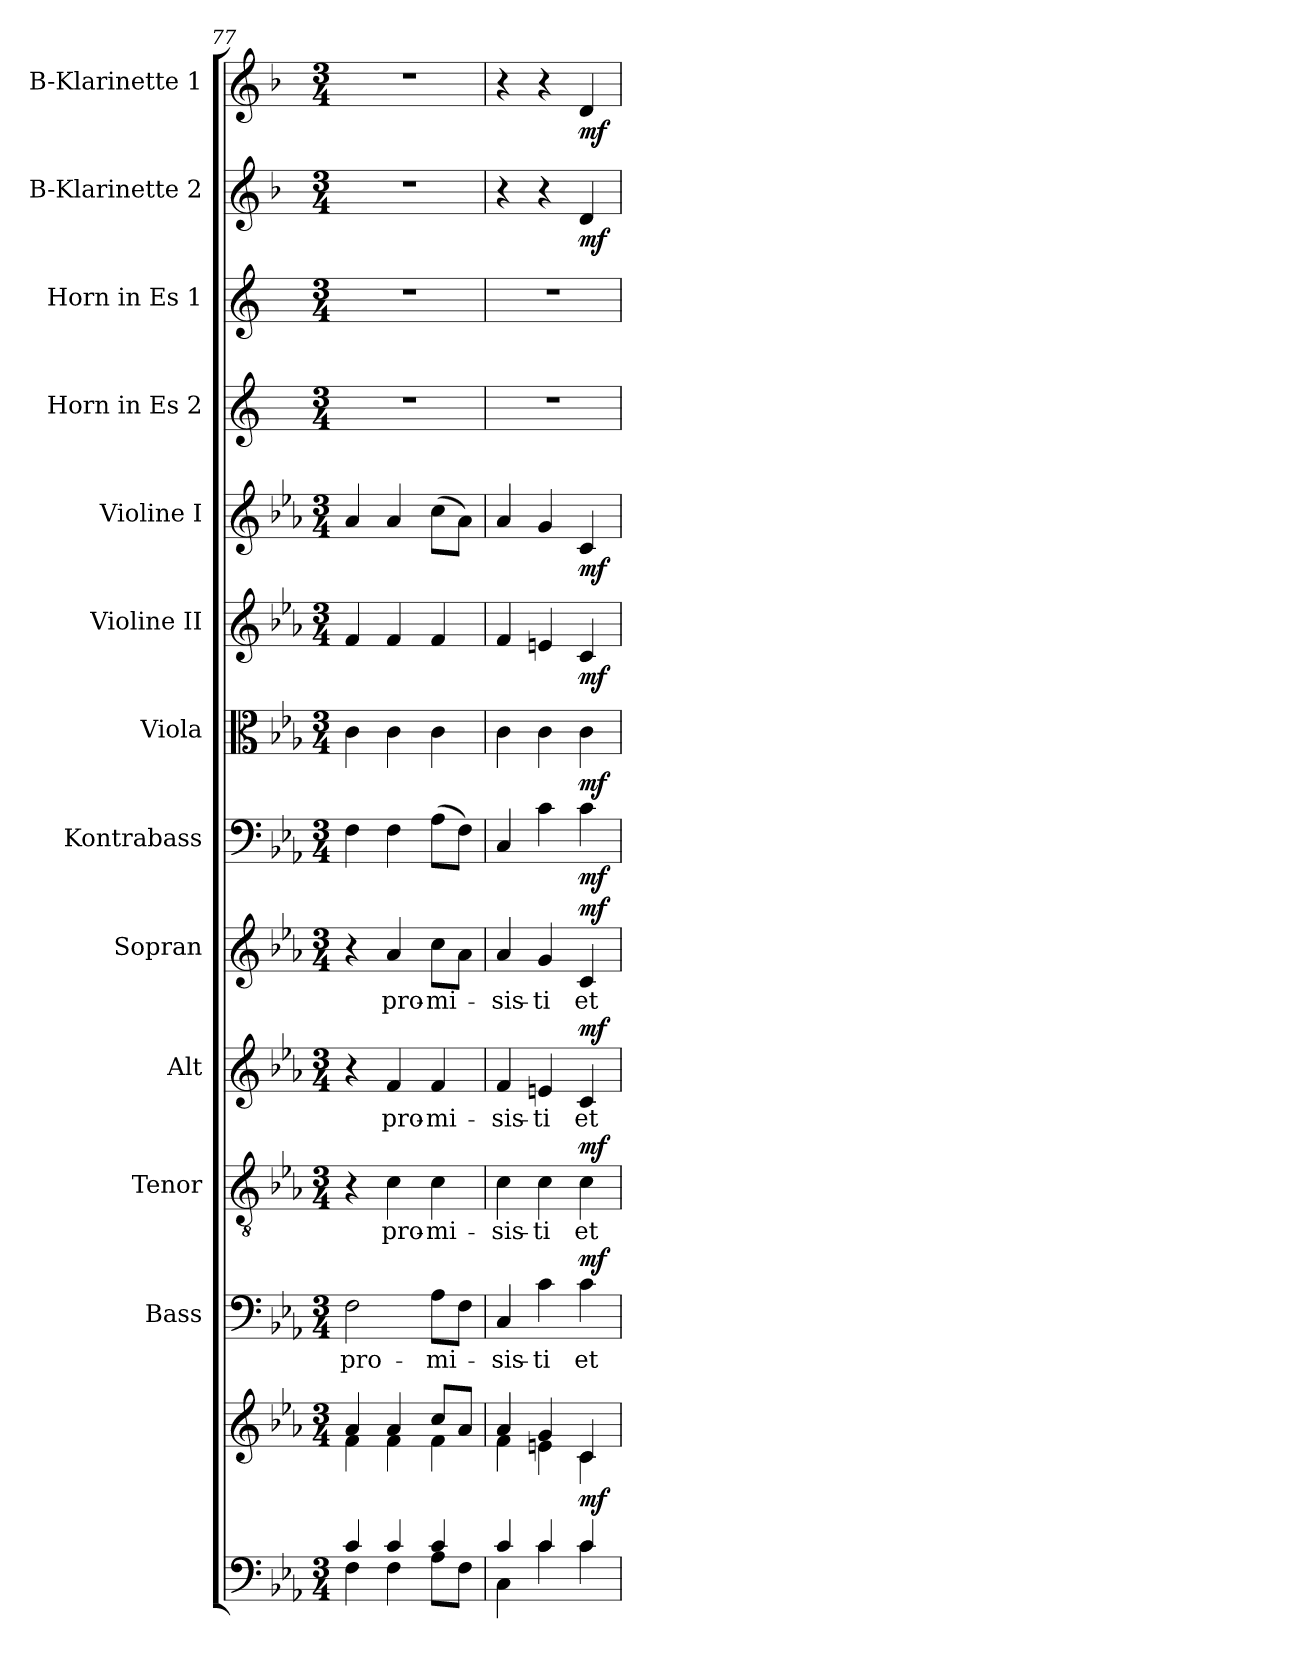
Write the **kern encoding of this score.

**kern	**kern	**dynam	**kern	**text	**dynam	**kern	**text	**dynam	**kern	**text	**dynam	**kern	**text	**dynam	**kern	**dynam	**kern	**dynam	**kern	**dynam	**kern	**dynam	**kern	**kern	**kern	**dynam	**kern	**dynam
*part13	*part13	*part13	*part12	*part12	*part12	*part11	*part11	*part11	*part10	*part10	*part10	*part9	*part9	*part9	*part8	*part8	*part7	*part7	*part6	*part6	*part5	*part5	*part4	*part3	*part2	*part2	*part1	*part1
*staff14	*staff13	*staff13/14	*staff12	*staff12	*staff12	*staff11	*staff11	*staff11	*staff10	*staff10	*staff10	*staff9	*staff9	*staff9	*staff8	*staff8	*staff7	*staff7	*staff6	*staff6	*staff5	*staff5	*staff4	*staff3	*staff2	*staff2	*staff1	*staff1
*	*	*	*I"Bass	*	*	*I"Tenor	*	*	*I"Alt	*	*	*I"Sopran	*	*	*I"Kontrabass	*	*I"Viola	*	*I"Violine II	*	*I"Violine I	*	*I"Horn in Es 2	*I"Horn in Es 1	*I"B-Klarinette 2	*	*I"B-Klarinette 1	*
*	*	*	*I'B.	*	*	*I'T.	*	*	*I'A.	*	*	*I'S.	*	*	*I'Kb.	*	*I'Vla.	*	*I'Vl. II	*	*I'Vl. I	*	*	*	*I'B Kl. 2	*	*I'B Kl. 1	*
*clefF4	*clefG2	*	*clefF4	*	*	*clefGv2	*	*	*clefG2	*	*	*clefG2	*	*	*clefF4	*	*clefC3	*	*clefG2	*	*clefG2	*	*clefG2	*clefG2	*clefG2	*	*clefG2	*
*	*	*	*	*	*	*	*	*	*	*	*	*	*	*	*ITrd7c12	*	*	*	*	*	*	*	*ITrd5c9	*ITrd5c9	*ITrd1c2	*	*ITrd1c2	*
*k[b-e-a-]	*k[b-e-a-]	*	*k[b-e-a-]	*	*	*k[b-e-a-]	*	*	*k[b-e-a-]	*	*	*k[b-e-a-]	*	*	*k[b-e-a-]	*	*k[b-e-a-]	*	*k[b-e-a-]	*	*k[b-e-a-]	*	*k[b-e-a-]	*k[b-e-a-]	*k[b-e-a-]	*	*k[b-e-a-]	*
*E-:	*E-:	*	*E-:	*	*	*E-:	*	*	*E-:	*	*	*E-:	*	*	*E-:	*	*E-:	*	*E-:	*	*E-:	*	*E-:	*E-:	*E-:	*	*E-:	*
*M3/4	*M3/4	*	*M3/4	*	*	*M3/4	*	*	*M3/4	*	*	*M3/4	*	*	*M3/4	*	*M3/4	*	*M3/4	*	*M3/4	*	*M3/4	*M3/4	*M3/4	*	*M3/4	*
=77	=77	=77	=77	=77	=77	=77	=77	=77	=77	=77	=77	=77	=77	=77	=77	=77	=77	=77	=77	=77	=77	=77	=77	=77	=77	=77	=77	=77
*^	*^	*	*	*	*	*	*	*	*	*	*	*	*	*	*	*	*	*	*	*	*	*	*	*	*	*	*	*
!	!	!	!	!	!	!LO:LY:b	!	!	!	!	!	!	!	!	!	!	!	!	!	!	!	!	!	!	!	!	!	!	!	!
4c/	4F\	4a-/	4f\	.	2F\	pro-	.	4r	.	.	4r	.	.	4r	.	.	4FF\	.	4c\	.	4f/	.	4a-/	.	2.r	2.r	2.r	.	2.r	.
!	!	!	!	!	!	!	!	!	!LO:LY:b	!	!	!LO:LY:b	!	!	!LO:LY:b	!	!	!	!	!	!	!	!	!	!	!	!	!	!	!
4c/	4F\	4a-/	4f\	.	.	.	.	4c\	pro-	.	4f/	pro-	.	4a-/	pro-	.	4FF\	.	4c\	.	4f/	.	4a-/	.	.	.	.	.	.	.
!	!	!	!	!	!	!LO:LY:b	!	!	!LO:LY:b	!	!	!LO:LY:b	!	!	!LO:LY:b	!	!	!	!	!	!	!	!	!	!	!	!	!	!	!
4c/	8A-\L	8cc/L	4f\	.	8A-\L	-mi-	.	4c\	-mi-	.	4f/	-mi-	.	8cc\L	-mi-	.	(>8AA-\L	.	4c\	.	4f/	.	(>8cc\L	.	.	.	.	.	.	.
.	8F\J	8a-/J	.	.	8F\J	.	.	.	.	.	.	.	.	8a-\J	.	.	8FF\J)	.	.	.	.	.	8a-\J)	.	.	.	.	.	.	.
=78	=78	=78	=78	=78	=78	=78	=78	=78	=78	=78	=78	=78	=78	=78	=78	=78	=78	=78	=78	=78	=78	=78	=78	=78	=78	=78	=78	=78	=78	=78
!	!	!	!	!	!	!LO:LY:b	!	!	!LO:LY:b	!	!	!LO:LY:b	!	!	!LO:LY:b	!	!	!	!	!	!	!	!	!	!	!	!	!	!	!
4c/	4C\	4a-/	4f\	.	4C/	-sis-	.	4c\	-sis-	.	4f/	-sis-	.	4a-/	-sis-	.	4CC/	.	4c\	.	4f/	.	4a-/	.	2.r	2.r	4r	.	4r	.
!	!	!	!	!	!	!LO:LY:b	!	!	!LO:LY:b	!	!	!LO:LY:b	!	!	!LO:LY:b	!	!	!	!	!	!	!	!	!	!	!	!	!	!	!
4c/	4c\	4g/	4en\	.	4c\	-ti	.	4c\	-ti	.	4en/	-ti	.	4g/	-ti	.	4C\	.	4c\	.	4en/	.	4g/	.	.	.	4r	.	4r	.
!	!	!	!	!LO:DY:b	!	!LO:LY:b	!LO:DY:a	!	!LO:LY:b	!LO:DY:a	!	!LO:LY:b	!LO:DY:a	!	!LO:LY:b	!LO:DY:a	!	!LO:DY:b	!	!LO:DY:b	!	!LO:DY:b	!	!LO:DY:b	!	!	!	!LO:DY:b	!	!LO:DY:b
4c/	4c\	4c/	4c\	mf	4c\	et	mf	4c\	et	mf	4c/	et	mf	4c/	et	mf	4C\	mf	4c\	mf	4c/	mf	4c/	mf	.	.	4c/	mf	4c/	mf
*v	*v	*	*	*	*	*	*	*	*	*	*	*	*	*	*	*	*	*	*	*	*	*	*	*	*	*	*	*	*	*
*	*v	*v	*	*	*	*	*	*	*	*	*	*	*	*	*	*	*	*	*	*	*	*	*	*	*	*	*	*	*
=	=	=	=	=	=	=	=	=	=	=	=	=	=	=	=	=	=	=	=	=	=	=	=	=	=	=	=	=
*-	*-	*-	*-	*-	*-	*-	*-	*-	*-	*-	*-	*-	*-	*-	*-	*-	*-	*-	*-	*-	*-	*-	*-	*-	*-	*-	*-	*-
